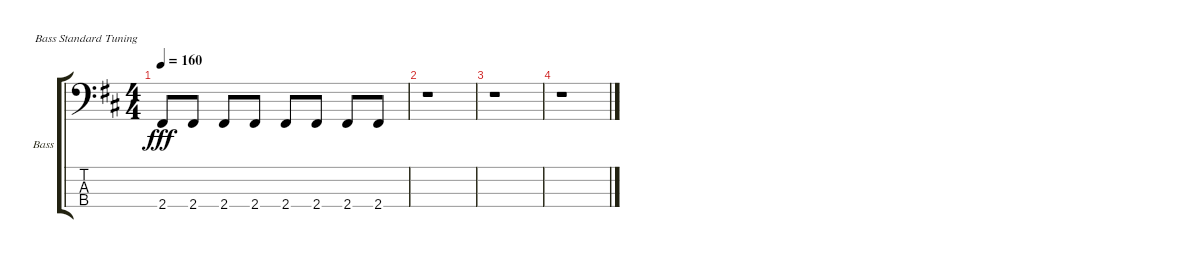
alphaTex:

\defaultSystemsLayout 4
\bracketExtendMode groupsimilarinstruments
\firstSystemTrackNameOrientation horizontal
\otherSystemsTrackNameOrientation horizontal
\track ("Bass" "Bass") {instrument electricbassfinger}
\staff {score tabs}
\tuning (G2 D2 A1 E1)
\ts (4 4)
\tempo 160
\clef f4
\scale
0.333333
\ks d
2.4.8{dy fff} 2.4.8 2.4.8 2.4.8 2.4.8 2.4.8 2.4.8 2.4.8 |
\scale
0.333333 r.1 |
\scale
0.333333 r.1 |
r.1
